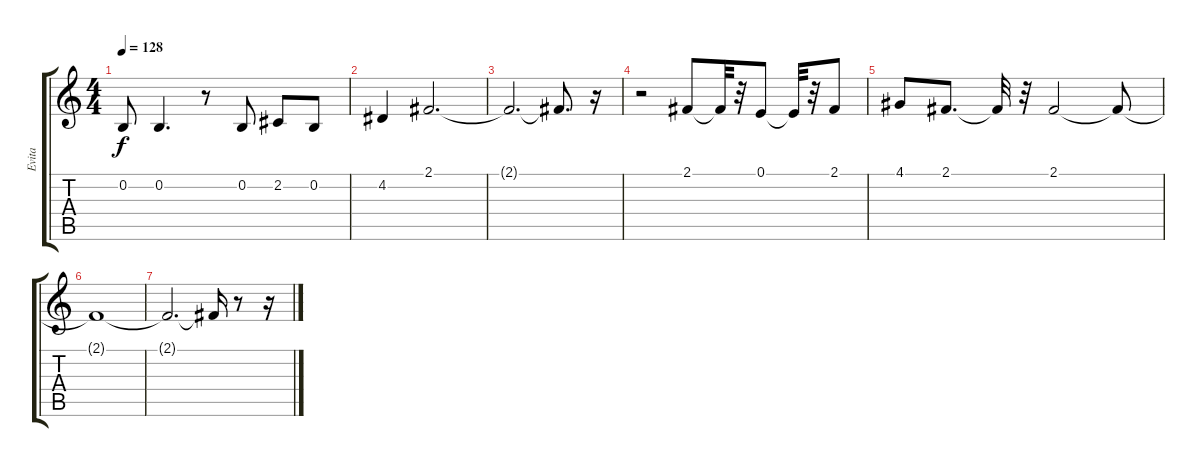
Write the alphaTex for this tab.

\track ("Evita" "Evita") {instrument oboe}
\staff {score tabs}
\tuning (E4 B3 G3 D3 A2 E2) {hide}
\ts (4 4)
\tempo 128
\clef g2
\ks c
0.2.8{dy f} 0.2.4{d} r.8 0.2.8 2.2.8 0.2.8 |
4.2.4 2.1.2{d} |
2.1{t}.2{d} 2.1{t}.8{d} r.16 |
r.2 2.1.8 2.1{t}.32 r.32 0.1.8 0.1{t}.32 r.32 2.1.8 |
4.1.8 2.1.8{d} 2.1{t}.32 r.32 2.1.2 2.1{t}.8 |
2.1{t}.1 |
2.1{t}.2{d} 2.1{t}.16 r.8 r.16
